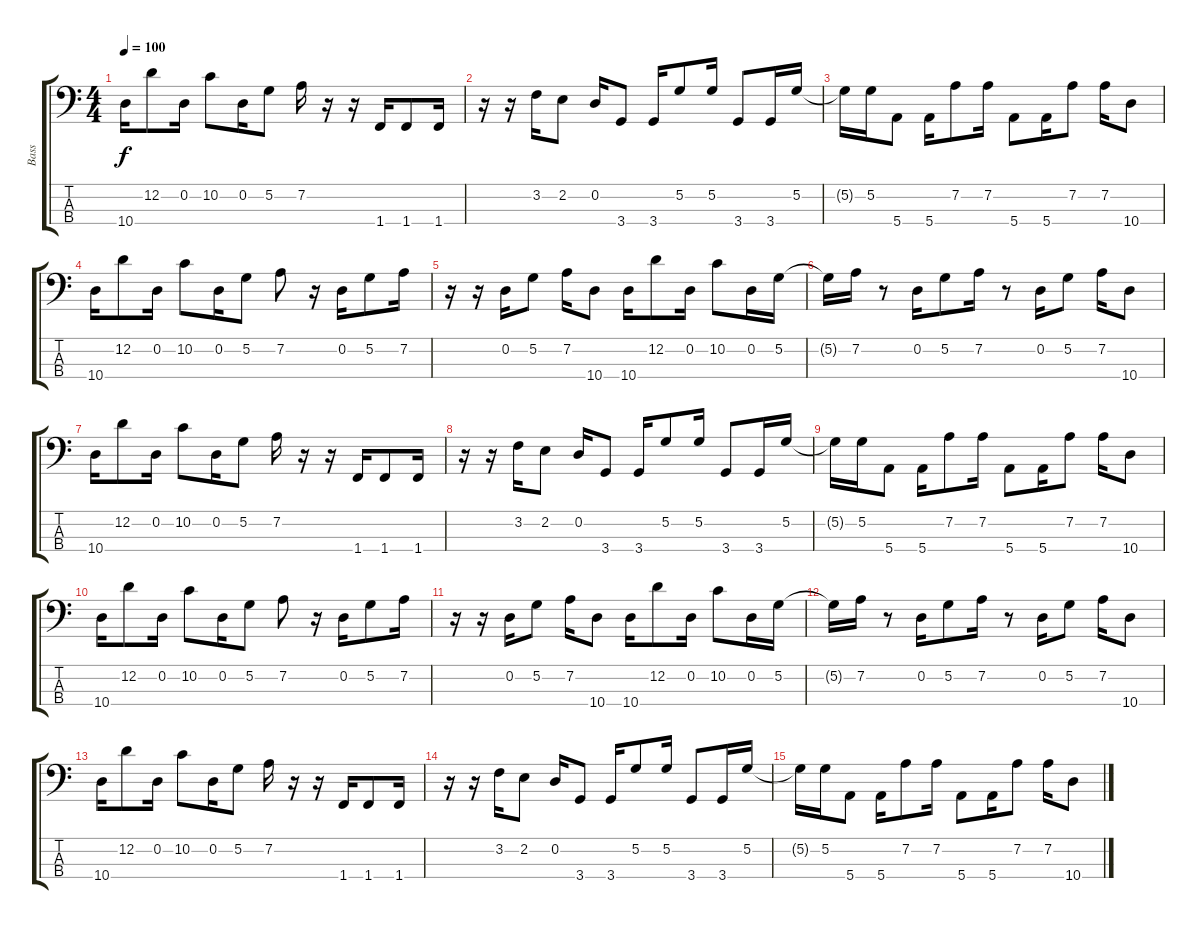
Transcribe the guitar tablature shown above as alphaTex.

\track ("Bass" "Bass") {instrument acousticbass}
\staff {score tabs}
\tuning (G2 D2 A1 E1) {hide}
\ts (4 4)
\tempo 100
\clef f4
\ks c
10.4.16{dy f} 12.2.8 0.2.16 10.2.8 0.2.16 5.2.8 7.2.16 r.16 r.16 1.4.16 1.4.8 1.4.16 |
r.16 r.16 3.2.16 2.2.8 0.2.16 3.4.8 3.4.16 5.2.8 5.2.16 3.4.8 3.4.16 5.2.16 |
5.2{t}.16 5.2.16 5.4.8 5.4.16 7.2.8 7.2.16 5.4.8 5.4.16 7.2.8 7.2.16 10.4.8 |
10.4.16 12.2.8 0.2.16 10.2.8 0.2.16 5.2.8 7.2.8 r.16 0.2.16 5.2.8 7.2.16 |
r.16 r.16 0.2.16 5.2.8 7.2.16 10.4.8 10.4.16 12.2.8 0.2.16 10.2.8 0.2.16 5.2.16 |
5.2{t}.16 7.2.16 r.8 0.2.16 5.2.8 7.2.16 r.8 0.2.16 5.2.8 7.2.16 10.4.8 |
10.4.16 12.2.8 0.2.16 10.2.8 0.2.16 5.2.8 7.2.16 r.16 r.16 1.4.16 1.4.8 1.4.16 |
r.16 r.16 3.2.16 2.2.8 0.2.16 3.4.8 3.4.16 5.2.8 5.2.16 3.4.8 3.4.16 5.2.16 |
5.2{t}.16 5.2.16 5.4.8 5.4.16 7.2.8 7.2.16 5.4.8 5.4.16 7.2.8 7.2.16 10.4.8 |
10.4.16 12.2.8 0.2.16 10.2.8 0.2.16 5.2.8 7.2.8 r.16 0.2.16 5.2.8 7.2.16 |
r.16 r.16 0.2.16 5.2.8 7.2.16 10.4.8 10.4.16 12.2.8 0.2.16 10.2.8 0.2.16 5.2.16 |
5.2{t}.16 7.2.16 r.8 0.2.16 5.2.8 7.2.16 r.8 0.2.16 5.2.8 7.2.16 10.4.8 |
10.4.16 12.2.8 0.2.16 10.2.8 0.2.16 5.2.8 7.2.16 r.16 r.16 1.4.16 1.4.8 1.4.16 |
r.16 r.16 3.2.16 2.2.8 0.2.16 3.4.8 3.4.16 5.2.8 5.2.16 3.4.8 3.4.16 5.2.16 |
5.2{t}.16 5.2.16 5.4.8 5.4.16 7.2.8 7.2.16 5.4.8 5.4.16 7.2.8 7.2.16 10.4.8
